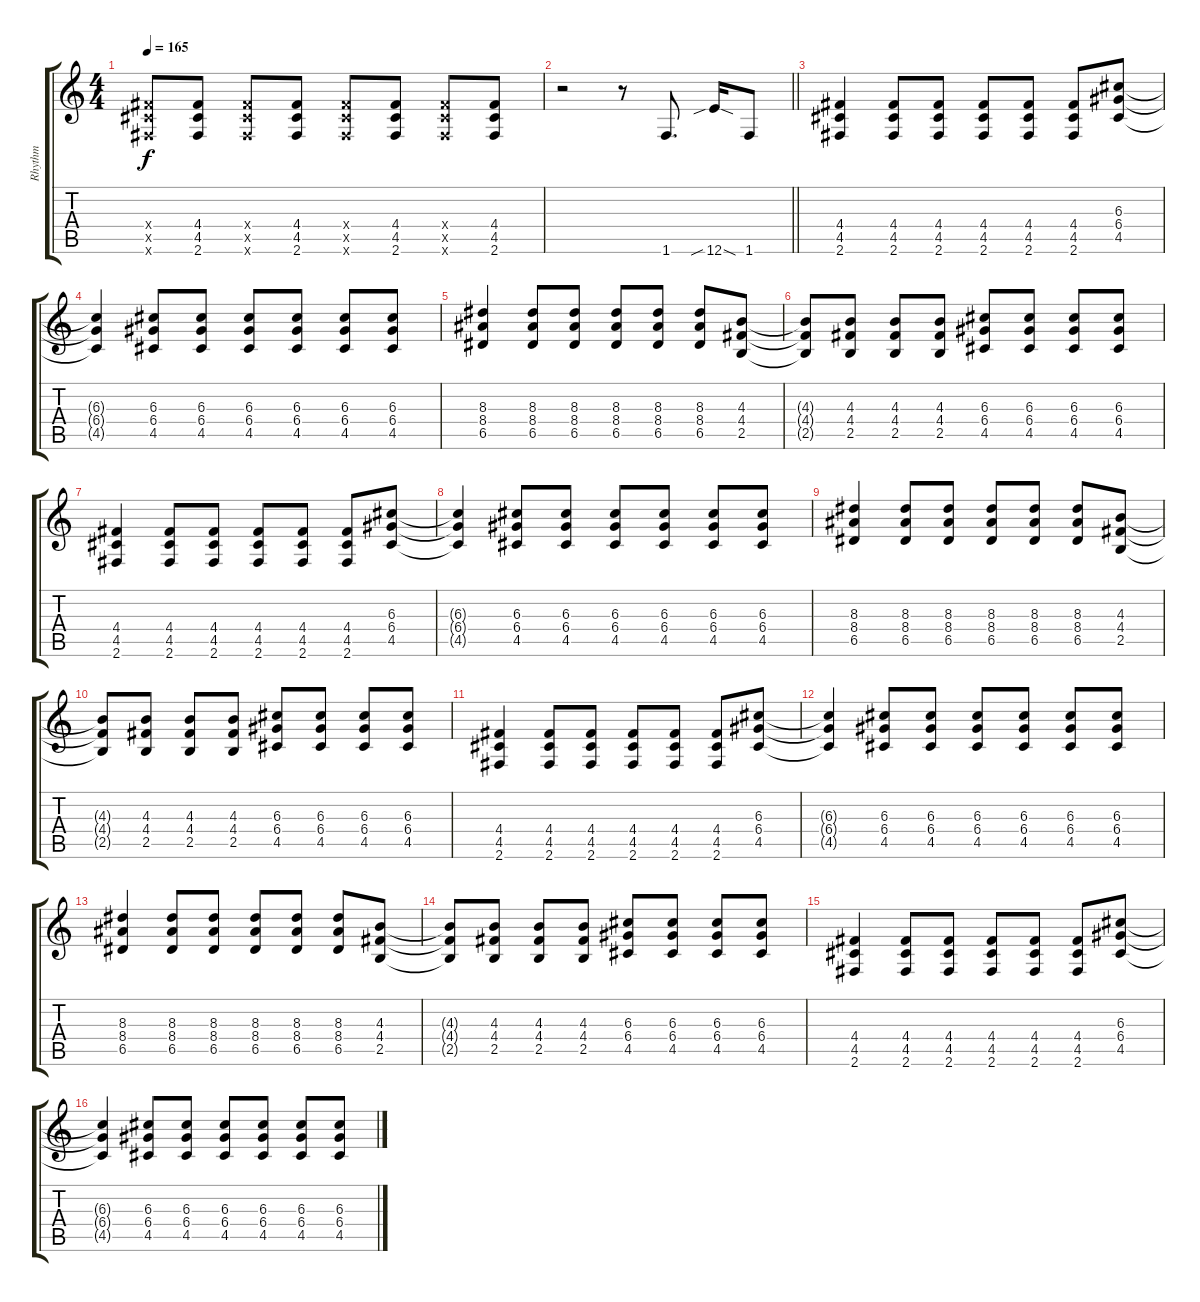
\track ("Rhythm" "Rhythm") {instrument overdrivenguitar}
\staff {score tabs}
\tuning (E4 B3 G3 D3 A2 E2) {hide}
\ts (4 4)
\tempo 165
\clef g2
\ks c
(4.4{x} 4.5{x} 2.6{x}).8{dy f} (4.4 4.5 2.6).8 (4.4{x} 4.5{x} 2.6{x}).8 (4.4 4.5 2.6).8 (4.4{x} 4.5{x} 2.6{x}).8 (4.4 4.5 2.6).8 (4.4{x} 4.5{x} 2.6{x}).8 (4.4 4.5 2.6).8 |
\barLineRight lightlight
r.2 r.8 1.6.8{d} 12.6{sib sod}.16 1.6.8 |
(4.4 4.5 2.6).4 (4.4 4.5 2.6).8 (4.4 4.5 2.6).8 (4.4 4.5 2.6).8 (4.4 4.5 2.6).8 (4.4 4.5 2.6).8 (6.3 6.4 4.5).8 |
(6.3{t} 6.4{t} 4.5{t}).4 (6.3 6.4 4.5).8 (6.3 6.4 4.5).8 (6.3 6.4 4.5).8 (6.3 6.4 4.5).8 (6.3 6.4 4.5).8 (6.3 6.4 4.5).8 |
(8.3 8.4 6.5).4 (8.3 8.4 6.5).8 (8.3 8.4 6.5).8 (8.3 8.4 6.5).8 (8.3 8.4 6.5).8 (8.3 8.4 6.5).8 (4.3 4.4 2.5).8 |
(4.3{t} 4.4{t} 2.5{t}).8 (4.3 4.4 2.5).8 (4.3 4.4 2.5).8 (4.3 4.4 2.5).8 (6.3 6.4 4.5).8 (6.3 6.4 4.5).8 (6.3 6.4 4.5).8 (6.3 6.4 4.5).8 |
(4.4 4.5 2.6).4 (4.4 4.5 2.6).8 (4.4 4.5 2.6).8 (4.4 4.5 2.6).8 (4.4 4.5 2.6).8 (4.4 4.5 2.6).8 (6.3 6.4 4.5).8 |
(6.3{t} 6.4{t} 4.5{t}).4 (6.3 6.4 4.5).8 (6.3 6.4 4.5).8 (6.3 6.4 4.5).8 (6.3 6.4 4.5).8 (6.3 6.4 4.5).8 (6.3 6.4 4.5).8 |
(8.3 8.4 6.5).4 (8.3 8.4 6.5).8 (8.3 8.4 6.5).8 (8.3 8.4 6.5).8 (8.3 8.4 6.5).8 (8.3 8.4 6.5).8 (4.3 4.4 2.5).8 |
(4.3{t} 4.4{t} 2.5{t}).8 (4.3 4.4 2.5).8 (4.3 4.4 2.5).8 (4.3 4.4 2.5).8 (6.3 6.4 4.5).8 (6.3 6.4 4.5).8 (6.3 6.4 4.5).8 (6.3 6.4 4.5).8 |
(4.4 4.5 2.6).4 (4.4 4.5 2.6).8 (4.4 4.5 2.6).8 (4.4 4.5 2.6).8 (4.4 4.5 2.6).8 (4.4 4.5 2.6).8 (6.3 6.4 4.5).8 |
(6.3{t} 6.4{t} 4.5{t}).4 (6.3 6.4 4.5).8 (6.3 6.4 4.5).8 (6.3 6.4 4.5).8 (6.3 6.4 4.5).8 (6.3 6.4 4.5).8 (6.3 6.4 4.5).8 |
(8.3 8.4 6.5).4 (8.3 8.4 6.5).8 (8.3 8.4 6.5).8 (8.3 8.4 6.5).8 (8.3 8.4 6.5).8 (8.3 8.4 6.5).8 (4.3 4.4 2.5).8 |
(4.3{t} 4.4{t} 2.5{t}).8 (4.3 4.4 2.5).8 (4.3 4.4 2.5).8 (4.3 4.4 2.5).8 (6.3 6.4 4.5).8 (6.3 6.4 4.5).8 (6.3 6.4 4.5).8 (6.3 6.4 4.5).8 |
(4.4 4.5 2.6).4 (4.4 4.5 2.6).8 (4.4 4.5 2.6).8 (4.4 4.5 2.6).8 (4.4 4.5 2.6).8 (4.4 4.5 2.6).8 (6.3 6.4 4.5).8 |
(6.3{t} 6.4{t} 4.5{t}).4 (6.3 6.4 4.5).8 (6.3 6.4 4.5).8 (6.3 6.4 4.5).8 (6.3 6.4 4.5).8 (6.3 6.4 4.5).8 (6.3 6.4 4.5).8
